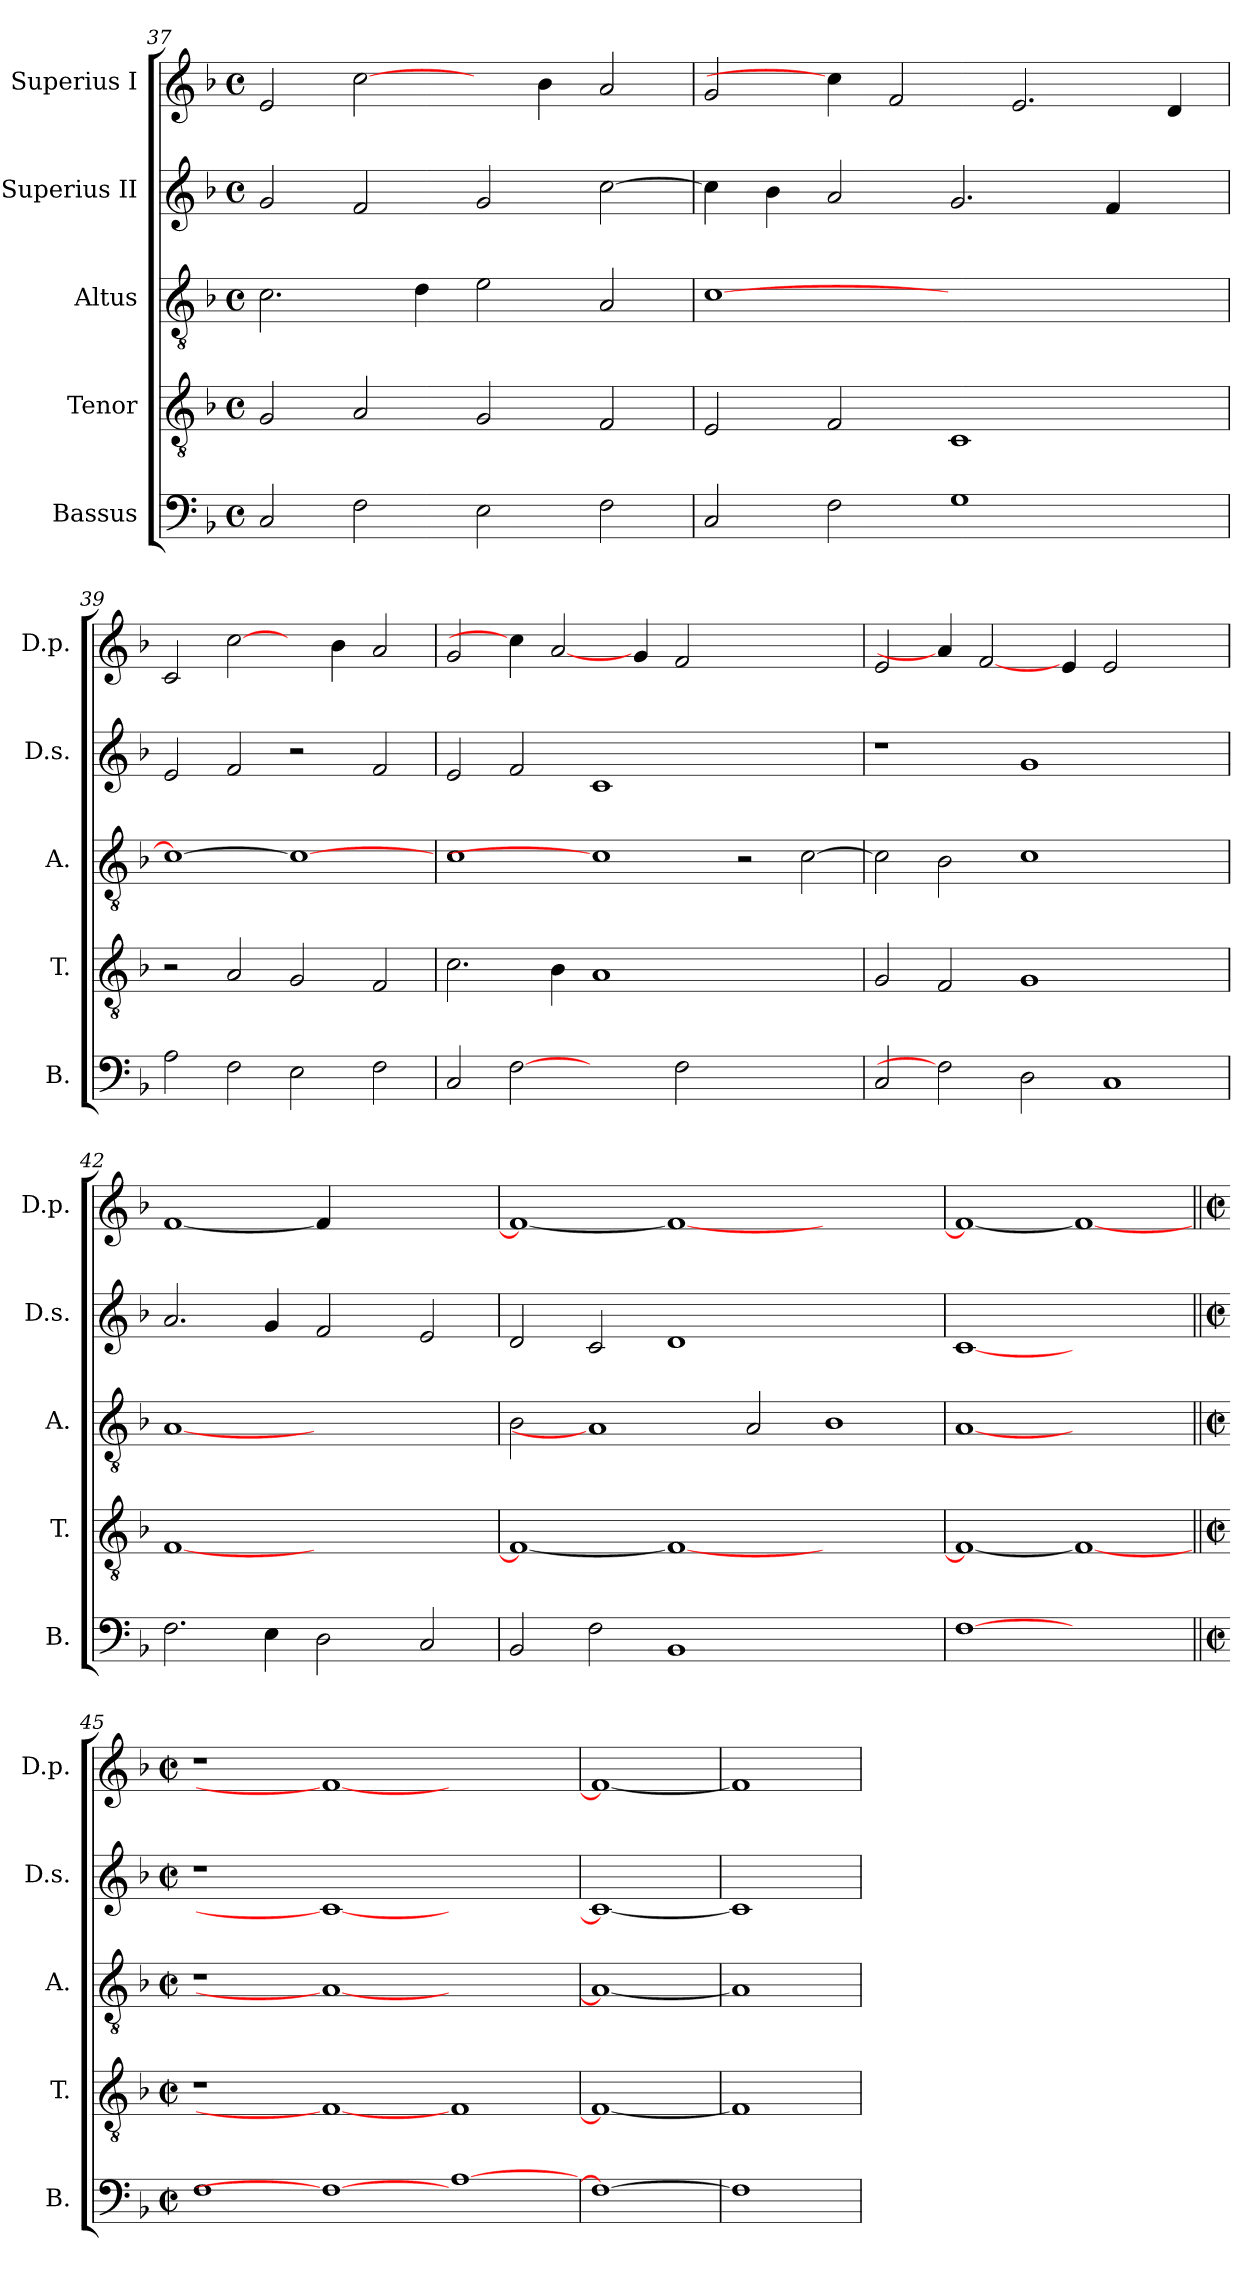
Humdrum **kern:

**kern	**kern	**kern	**kern	**kern
*part5	*part4	*part3	*part2	*part1
*staff5	*staff4	*staff3	*staff2	*staff1
*I"Bassus	*I"Tenor	*I"Altus	*I"Superius II	*I"Superius I
*I'B.	*I'T.	*I'A.	*I'D.s.	*I'D.p.
*clefF4	*clefGv2	*clefGv2	*clefG2	*clefG2
*	*ITrd7c12	*ITrd7c12	*	*
*k[b-]	*k[b-]	*k[b-]	*k[b-]	*k[b-]
*F:	*F:	*F:	*F:	*F:
*M4/4	*M4/4	*M4/4	*M4/4	*M4/4
*met(c)	*met(c)	*met(c)	*met(c)	*met(c)
=37	=37	=37	=37	=37
2Ci/	2GGi/	2.Ci\	2gi/	2ei/
2Fi\	2AAi/	.	2fi/	[2cci\
.	.	4Di\	.	.
2Ei\	2GGi/	2Ei\	2gi/	4ryy
.	.	.	.	4b-i\
2Fi\	2FFi/	2AAi/	[>2cci\	2ai/
=38	=38	=38	=38	=38
2Ci/	2EEi/	[>1Ci	4cci\]	2gi/
.	.	.	4b-i\	.
2Fi\	2FFi/	.	2ai/	4cci\]
.	.	.	.	2fi/
1Gi	1CCi	1ryy	2.gi/	.
.	.	.	.	2.ei/
.	.	.	4fi/	.
4ryy	4ryy	4ryy	4ryy	4di/
=39	=39	=39	=39	=39
2Ai\	2r	1Ci_>	2ei/	2ci/
2Fi\	2AAi/	.	2fi/	[2cci\
2Ei\	2GGi/	1Ci_	2r	4ryy
.	.	.	.	4b-i\
2Fi\	2FFi/	.	2fi/	2ai/
!!LO:PB:g=z
=40	=40	=40	=40	=40
2Ci/	2.Ci\	1Ci	2ei/	2gi/
[2Fi	.	.	2fi/	4cci\]
.	4BB-i\	.	.	[2ai/
2ryy	1AAi	1Ci]	1ci	.
.	.	.	.	4gi/
2Fi\	.	.	.	2fi/
1ryy	1ryy	2r	1ryy	1ryy
.	.	[>2Ci\	.	.
=41	=41	=41	=41	=41
2Ci/	2GGi/	2Ci\]	1r	2ei/
2Fi]	2FFi/	2BB-i\	.	4ai/]
.	.	.	.	[2fi/
2Di\	1GGi	1Ci	1gi	.
.	.	.	.	4ei/
1Ci	.	.	.	2ei/
.	2ryy	2ryy	2ryy	2ryy
=42	=42	=42	=42	=42
2.Fi\	[<1FFi	[1AAi	2.ai/	[<1fi
4Ei\	.	.	4gi/	.
2Di\	1ryy	1ryy	2fi/	4fi/]
.	.	.	.	2.ryy
2Ci/	.	.	2ei/	.
=43	=43	=43	=43	=43
2BB-i/	1FFi_<	2BB-i\	2di/	1fi_<
2Fi\	.	1AAi]	2ci/	.
1BB-i	1FFi_	.	1di	1fi_
.	.	2AAi/	.	.
1ryy	1ryy	1BB-i	1ryy	1ryy
=44	=44	=44	=44	=44
[1Fi	1FFi_<	[1AAi	[1ci	1fi_<
1ryy	1FFi_	1ryy	1ryy	1fi_
!!LO:LB:g=z
=45||	=45||	=45||	=45||	=45||
*M2/2	*M2/2	*M2/2	*M2/2	*M2/2
*met(c|)	*met(c|)	*met(c|)	*met(c|)	*met(c|)
!	!	!LO:N:vis=1	!LO:N:vis=1	!LO:N:vis=1
1Fi	1r	1r	1r	1r
1Fi_	1FFi_	1AAi_	1ci_	1fi_
[>1Ai	1FFi	1ryy	1ryy	1ryy
=46	=46	=46	=46	=46
1Fi_	1FFi_	1AAi_	1ci_	1fi_
=47	=47	=47	=47	=47
1Fi]	1FFi]	1AAi]	1ci]	1fi]
=	=	=	=	=
*-	*-	*-	*-	*-
